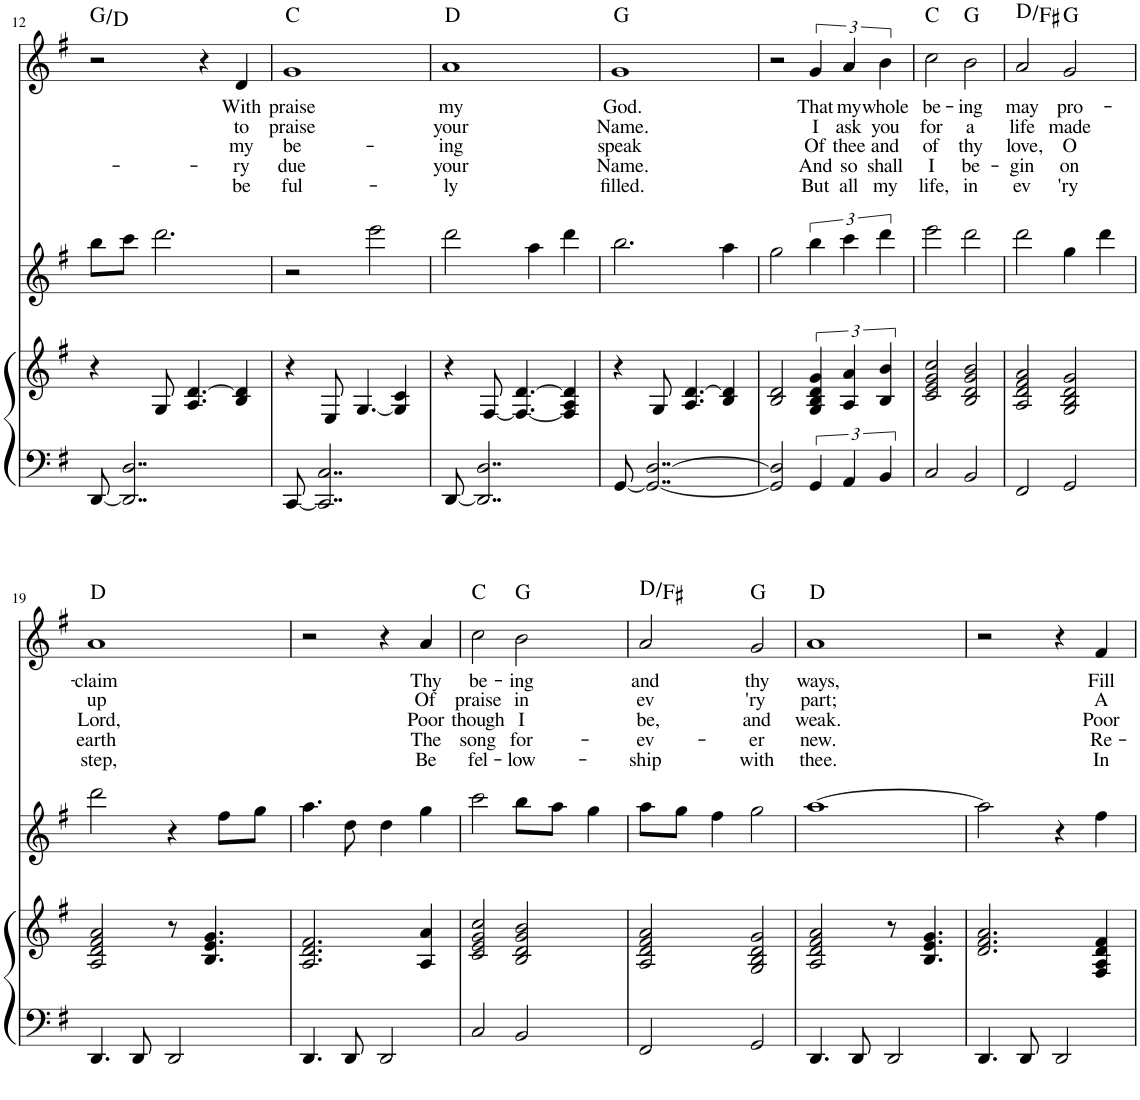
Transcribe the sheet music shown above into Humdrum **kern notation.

**kern	**kern	**kern	**kern	**text	**text	**text	**text	**text	**harte
*part3	*part3	*part2	*part1	*part1	*part1	*part1	*part1	*part1	*part1
*staff4	*staff3	*staff2	*staff1	*staff1	*staff1	*staff1	*staff1	*staff1	*
*I"Piano	*	*I"Flute	*I"Voice	*	*	*	*	*	*
*I'Pno	*	*I'Fl	*	*	*	*	*	*	*
!!LO:PB:g=z
*clefF4	*clefG2	*clefG2	*clefG2	*	*	*	*	*	*
*k[f#]	*k[f#]	*k[f#]	*k[f#]	*	*	*	*	*	*
*G:	*G:	*G:	*G:	*	*	*	*	*	*
*M4/4	*M4/4	*M4/4	*M4/4	*	*	*	*	*	*
=12	=12	=12	=12	=12	=12	=12	=12	=12	=12
[8DD/	4r	8bb\L	2r	.	.	.	.	.	G:maj/5
2..DD/] 2..D/	.	8ccc\J	.	.	.	.	.	.	.
.	8G/	2.ddd\	.	.	.	.	.	.	.
.	4.A/ [4.d/	.	.	.	.	.	.	.	.
.	.	.	4r	.	.	.	.	.	.
!	!	!	!	!LO:LY:b	!LO:LY:b	!LO:LY:b	!LO:LY:b	!LO:LY:b	!
.	4B/ 4d/]	.	4d/	With	to	my	-ry	be	.
=13	=13	=13	=13	=13	=13	=13	=13	=13	=13
!	!	!	!	!LO:LY:b	!LO:LY:b	!LO:LY:b	!LO:LY:b	!LO:LY:b	!
[8CC/	4r	2r	1g	praise	praise	be-	due	ful-	C:maj
2..CC/] 2..C/	.	.	.	.	.	.	.	.	.
.	8E/	.	.	.	.	.	.	.	.
.	[4.G/	.	.	.	.	.	.	.	.
.	.	2eee\	.	.	.	.	.	.	.
.	4G/] 4c/	.	.	.	.	.	.	.	.
=14	=14	=14	=14	=14	=14	=14	=14	=14	=14
!	!	!	!	!LO:LY:b	!LO:LY:b	!LO:LY:b	!LO:LY:b	!LO:LY:b	!
[8DD/	4r	2ddd\	1a	my	your	-ing	your	-ly	D:maj
2..DD/] 2..D/	.	.	.	.	.	.	.	.	.
.	[8F#/	.	.	.	.	.	.	.	.
.	4.F#/_ [4.d/	.	.	.	.	.	.	.	.
.	.	4aa\	.	.	.	.	.	.	.
.	4F#/] 4A/ 4d/]	4ddd\	.	.	.	.	.	.	.
=15	=15	=15	=15	=15	=15	=15	=15	=15	=15
!	!	!	!	!LO:LY:b	!LO:LY:b	!LO:LY:b	!LO:LY:b	!LO:LY:b	!
[8GG/	4r	2.bb\	1g	God.	Name.	speak	Name.	filled.	G:maj
2..GG/_ [2..D/	.	.	.	.	.	.	.	.	.
.	8G/	.	.	.	.	.	.	.	.
.	4.A/ [4.d/	.	.	.	.	.	.	.	.
.	4B/ 4d/]	4aa\	.	.	.	.	.	.	.
=16	=16	=16	=16	=16	=16	=16	=16	=16	=16
2GG/] 2D/]	2B/ 2d/	2gg\	2r	.	.	.	.	.	.
!	!	!	!	!LO:LY:b	!LO:LY:b	!LO:LY:b	!LO:LY:b	!LO:LY:b	!
6GG/	6G/ 6B/ 6d/ 6g/	6bb\	6g/	That	I	Of	And	But	.
!	!	!	!	!LO:LY:b	!LO:LY:b	!LO:LY:b	!LO:LY:b	!LO:LY:b	!
6AA/	6A/ 6a/	6ccc\	6a/	my	ask	thee	so	all	.
!	!	!	!	!LO:LY:b	!LO:LY:b	!LO:LY:b	!LO:LY:b	!LO:LY:b	!
6BB/	6B/ 6b/	6ddd\	6b\	whole	you	and	shall	my	.
=17	=17	=17	=17	=17	=17	=17	=17	=17	=17
!	!	!	!	!LO:LY:b	!LO:LY:b	!LO:LY:b	!LO:LY:b	!LO:LY:b	!
2C/	2c/ 2e/ 2g/ 2cc/	2eee\	2cc\	be-	for	of	I	life,	C:maj
!	!	!	!	!LO:LY:b	!LO:LY:b	!LO:LY:b	!LO:LY:b	!LO:LY:b	!
2BB/	2B/ 2d/ 2g/ 2b/	2ddd\	2b\	-ing	a	thy	be-	in	G:maj
=18	=18	=18	=18	=18	=18	=18	=18	=18	=18
!	!	!	!	!LO:LY:b	!LO:LY:b	!LO:LY:b	!LO:LY:b	!LO:LY:b	!
2FF#/	2A/ 2d/ 2f#/ 2a/	2ddd\	2a/	may	life	love,	-gin	ev	D:maj/3
!	!	!	!	!LO:LY:b	!LO:LY:b	!LO:LY:b	!LO:LY:b	!LO:LY:b	!
2GG/	2G/ 2B/ 2d/ 2g/	4gg\	2g/	pro-	made	O	on	'ry	G:maj
.	.	4ddd\	.	.	.	.	.	.	.
!!LO:LB:g=z
=19	=19	=19	=19	=19	=19	=19	=19	=19	=19
!	!	!	!	!LO:LY:b	!LO:LY:b	!LO:LY:b	!LO:LY:b	!LO:LY:b	!
4.DD/	2A/ 2d/ 2f#/ 2a/	2ddd\	1a	-claim	up	Lord,	earth	step,	D:maj
8DD/	.	.	.	.	.	.	.	.	.
2DD/	8r	4r	.	.	.	.	.	.	.
.	4.B/ 4.e/ 4.g/	.	.	.	.	.	.	.	.
.	.	8ff#\L	.	.	.	.	.	.	.
.	.	8gg\J	.	.	.	.	.	.	.
=20	=20	=20	=20	=20	=20	=20	=20	=20	=20
4.DD/	2.A/ 2.d/ 2.f#/	4.aa\	2r	.	.	.	.	.	.
8DD/	.	8dd\	.	.	.	.	.	.	.
2DD/	.	4dd\	4r	.	.	.	.	.	.
!	!	!	!	!LO:LY:b	!LO:LY:b	!LO:LY:b	!LO:LY:b	!LO:LY:b	!
.	4A/ 4a/	4gg\	4a/	Thy	Of	Poor	The	Be	.
=21	=21	=21	=21	=21	=21	=21	=21	=21	=21
!	!	!	!	!LO:LY:b	!LO:LY:b	!LO:LY:b	!LO:LY:b	!LO:LY:b	!
2C/	2c/ 2e/ 2g/ 2cc/	2ccc\	2cc\	be-	praise	though	song	fel-	C:maj
!	!	!	!	!LO:LY:b	!LO:LY:b	!LO:LY:b	!LO:LY:b	!LO:LY:b	!
2BB/	2B/ 2d/ 2g/ 2b/	8bb\L	2b\	-ing	in	I	for-	-low-	G:maj
.	.	8aa\J	.	.	.	.	.	.	.
.	.	4gg\	.	.	.	.	.	.	.
=22	=22	=22	=22	=22	=22	=22	=22	=22	=22
!	!	!	!	!LO:LY:b	!LO:LY:b	!LO:LY:b	!LO:LY:b	!LO:LY:b	!
2FF#/	2A/ 2d/ 2f#/ 2a/	8aa\L	2a/	and	ev	be,	-ev-	-ship	D:maj/3
.	.	8gg\J	.	.	.	.	.	.	.
.	.	4ff#\	.	.	.	.	.	.	.
!	!	!	!	!LO:LY:b	!LO:LY:b	!LO:LY:b	!LO:LY:b	!LO:LY:b	!
2GG/	2G/ 2B/ 2d/ 2g/	2gg\	2g/	thy	'ry	and	-er	with	G:maj
=23	=23	=23	=23	=23	=23	=23	=23	=23	=23
!	!	!	!	!LO:LY:b	!LO:LY:b	!LO:LY:b	!LO:LY:b	!LO:LY:b	!
4.DD/	2A/ 2d/ 2f#/ 2a/	[1aa	1a	ways,	part;	weak.	new.	thee.	D:maj
8DD/	.	.	.	.	.	.	.	.	.
2DD/	8r	.	.	.	.	.	.	.	.
.	4.B/ 4.e/ 4.g/	.	.	.	.	.	.	.	.
=24	=24	=24	=24	=24	=24	=24	=24	=24	=24
4.DD/	2.d/ 2.f#/ 2.a/	2aa\]	2r	.	.	.	.	.	.
8DD/	.	.	.	.	.	.	.	.	.
2DD/	.	4r	4r	.	.	.	.	.	.
!	!	!	!	!LO:LY:b	!LO:LY:b	!LO:LY:b	!LO:LY:b	!LO:LY:b	!
.	4F#/ 4A/ 4d/ 4f#/	4ff#\	4f#/	Fill	A	Poor	Re-	In	.
=	=	=	=	=	=	=	=	=	=
*-	*-	*-	*-	*-	*-	*-	*-	*-	*-
